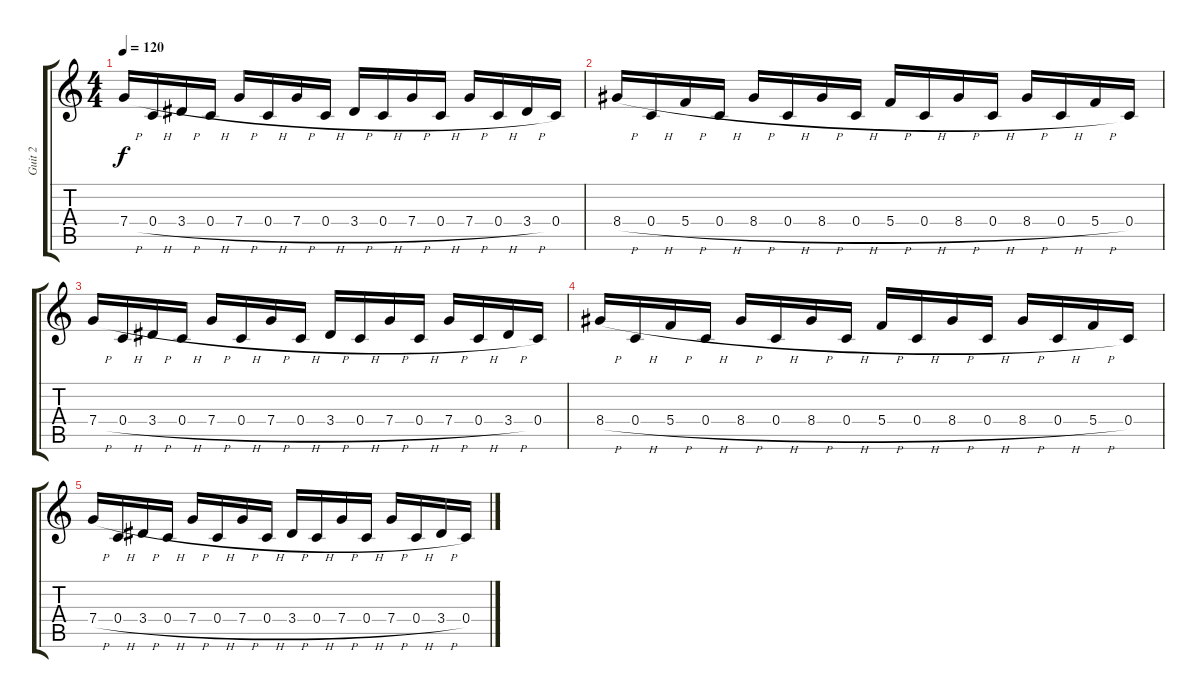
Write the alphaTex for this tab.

\track ("Guit 2" "Guit 2") {instrument acousticguitarsteel}
\staff {score tabs}
\tuning (D4 A3 F3 C3 G2 C2) {hide}
\ts (4 4)
\tempo 120
\clef g2
\ks c
7.4{h}.16{dy f} 0.4{h}.16 3.4{h}.16 0.4{h}.16 7.4{h}.16 0.4{h}.16 7.4{h}.16 0.4{h}.16 3.4{h}.16 0.4{h}.16 7.4{h}.16 0.4{h}.16 7.4{h}.16 0.4{h}.16 3.4{h}.16 0.4.16 |
8.4{h}.16 0.4{h}.16 5.4{h}.16 0.4{h}.16 8.4{h}.16 0.4{h}.16 8.4{h}.16 0.4{h}.16 5.4{h}.16 0.4{h}.16 8.4{h}.16 0.4{h}.16 8.4{h}.16 0.4{h}.16 5.4{h}.16 0.4.16 |
7.4{h}.16 0.4{h}.16 3.4{h}.16 0.4{h}.16 7.4{h}.16 0.4{h}.16 7.4{h}.16 0.4{h}.16 3.4{h}.16 0.4{h}.16 7.4{h}.16 0.4{h}.16 7.4{h}.16 0.4{h}.16 3.4{h}.16 0.4.16 |
8.4{h}.16 0.4{h}.16 5.4{h}.16 0.4{h}.16 8.4{h}.16 0.4{h}.16 8.4{h}.16 0.4{h}.16 5.4{h}.16 0.4{h}.16 8.4{h}.16 0.4{h}.16 8.4{h}.16 0.4{h}.16 5.4{h}.16 0.4.16 |
7.4{h}.16 0.4{h}.16 3.4{h}.16 0.4{h}.16 7.4{h}.16 0.4{h}.16 7.4{h}.16 0.4{h}.16 3.4{h}.16 0.4{h}.16 7.4{h}.16 0.4{h}.16 7.4{h}.16 0.4{h}.16 3.4{h}.16 0.4.16
